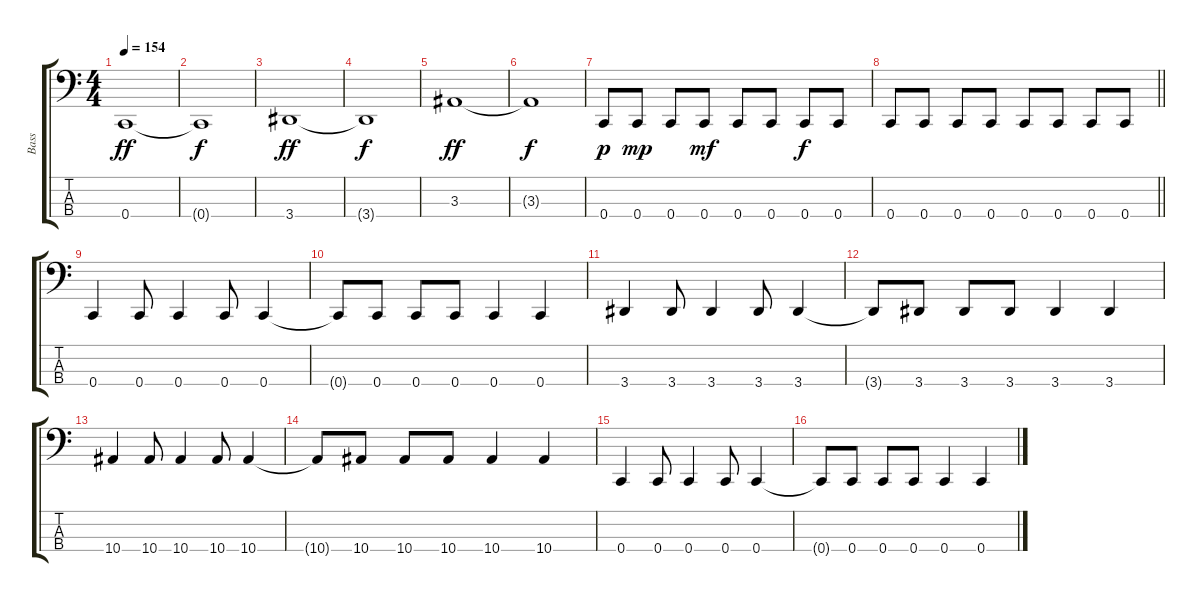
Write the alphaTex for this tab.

\track ("Bass" "Bass") {instrument electricbasspick}
\staff {score tabs}
\tuning (F2 C2 G1 C1) {hide}
\ts (4 4)
\tempo 154
\clef f4
\ks c
0.4.1{dy ff} |
0.4{t}.1{dy f} |
3.4.1{dy ff} |
3.4{t}.1{dy f} |
3.3.1{dy ff} |
3.3{t}.1{dy f} |
0.4.8{dy p} 0.4.8{dy mp} 0.4.8 0.4.8{dy mf} 0.4.8 0.4.8 0.4.8{dy f} 0.4.8 |
\barLineRight lightlight
0.4.8 0.4.8 0.4.8 0.4.8 0.4.8 0.4.8 0.4.8 0.4.8 |
\section ("" " ")
0.4.4 0.4.8 0.4.4 0.4.8 0.4.4 |
0.4{t}.8 0.4.8 0.4.8 0.4.8 0.4.4 0.4.4 |
3.4.4 3.4.8 3.4.4 3.4.8 3.4.4 |
3.4{t}.8 3.4.8 3.4.8 3.4.8 3.4.4 3.4.4 |
10.4.4 10.4.8 10.4.4 10.4.8 10.4.4 |
10.4{t}.8 10.4.8 10.4.8 10.4.8 10.4.4 10.4.4 |
0.4.4 0.4.8 0.4.4 0.4.8 0.4.4 |
0.4{t}.8 0.4.8 0.4.8 0.4.8 0.4.4 0.4.4
